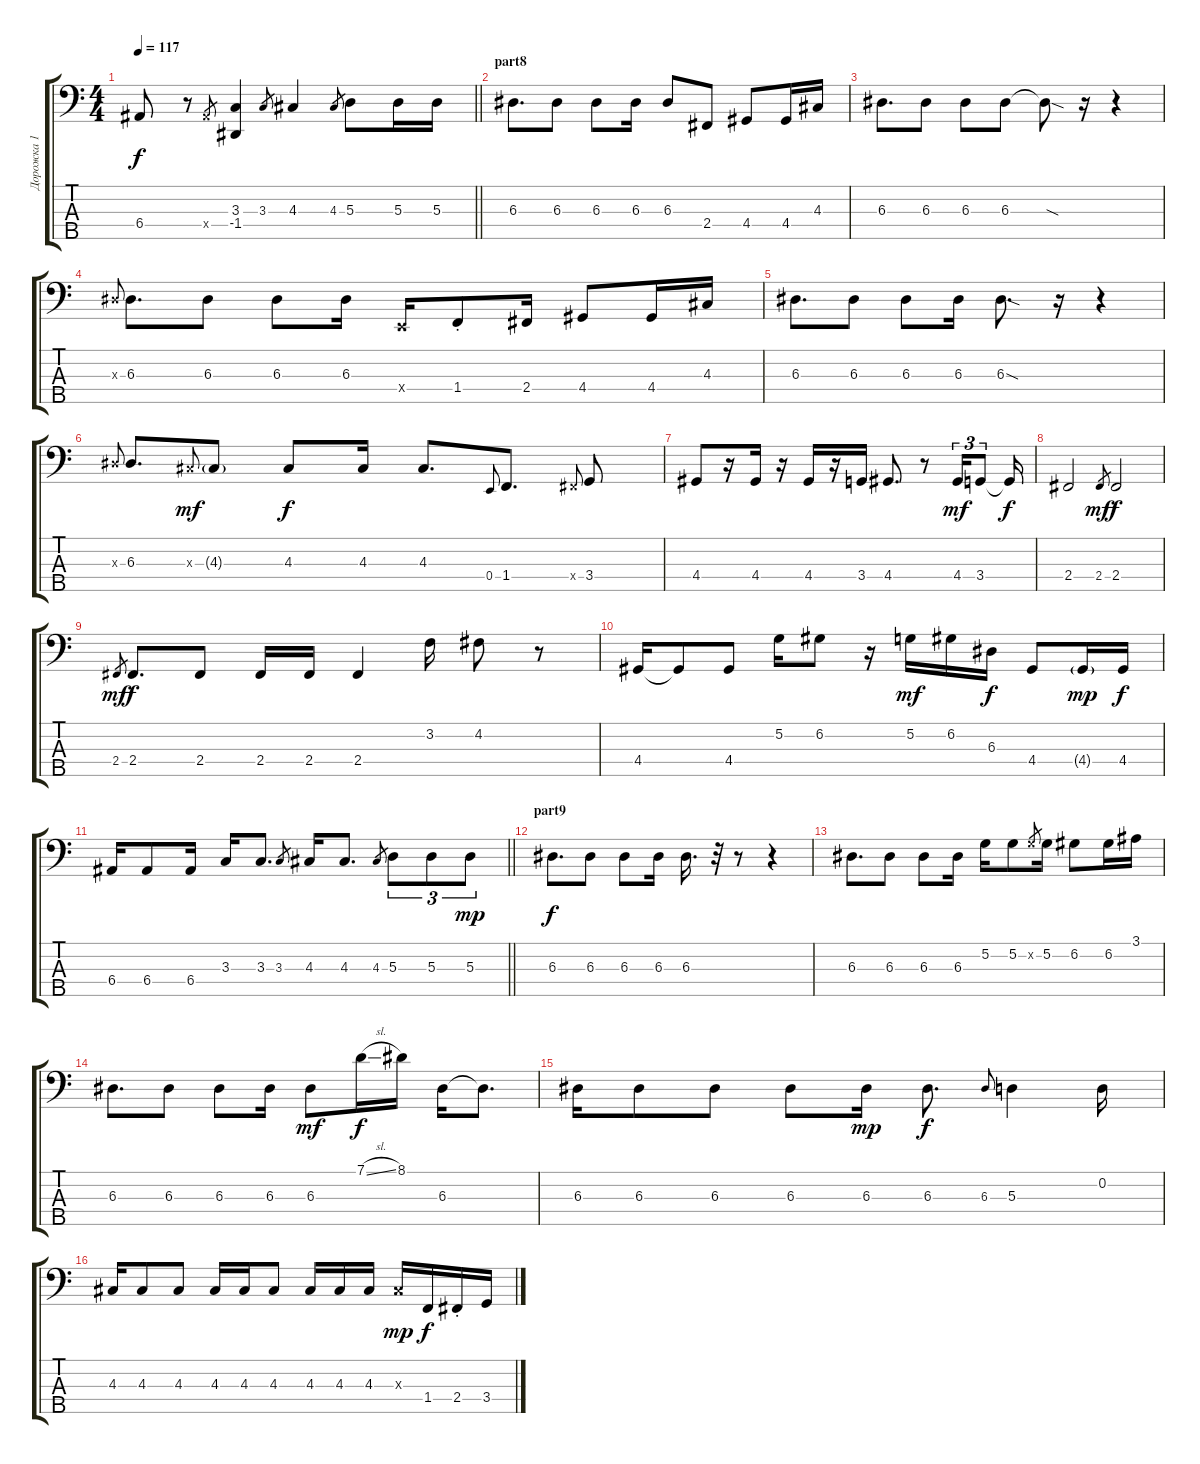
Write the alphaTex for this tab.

\track ("Дорожка 1" "Дорожка 1") {instrument electricbassfinger}
\staff {score tabs}
\tuning (G2 D2 A1 E1 B0) {hide}
\ts (4 4)
\tempo 117
\clef f4
\barLineRight lightlight
\ks c
6.4.8{dy f} r.8 6.4{x}.8{gr} (3.3 -1.4).4 3.3.8{gr} 4.3.4 4.3.8{gr} 5.3.8 5.3.16 5.3.16 |
\section ("" "part8")
6.3.8{d} 6.3.8 6.3.8 6.3.16 6.3.8 2.4.8 4.4.8 4.4.16 4.3.16 |
6.3.8{d} 6.3.8 6.3.8 6.3.8 6.3{sod t}.8 r.16 r.4 |
6.3{x}.8{gr onbeat} 6.3.8{d} 6.3.8 6.3.8 6.3.16 0.4{x}.16 1.4{st}.8 2.4.16 4.4.8 4.4.16 4.3.16 |
6.3.8{d} 6.3.8 6.3.8 6.3.16 6.3{sod}.8{d} r.16 r.4 |
6.3{x}.8{gr onbeat} 6.3.8{d} 4.3{x}.8{gr onbeat dy mf} 4.3{g}.8 4.3.8{dy f} 4.3.16 4.3.8{d} 0.4.8{gr onbeat} 1.4.8{d} 2.4{x}.8{gr onbeat} 3.4.8 |
4.4.8 r.16 4.4.16 r.16 4.4.16 r.16 3.4.16 4.4.8{d} r.8 4.4.16{tu (3 2) dy mf} 3.4.8{tu (3 2)} 3.4{t}.16{dy f} |
2.4.2 2.4.8{gr dy mf} 2.4.2{dy f} |
2.4.8{gr dy mf} 2.4.8{d dy f} 2.4.8 2.4.16 2.4.16 2.4.4 3.2.16 4.2.8 r.8 |
4.4.16 4.4{t}.8 4.4.8 5.2.16 6.2.8 r.16 5.2.16{dy mf} 6.2.16 6.3.16{dy f} 4.4.8 4.4{g}.16{dy mp} 4.4.16{dy f} |
\barLineRight lightlight
6.4.16 6.4.8 6.4.16 3.3.16 3.3.8{d} 3.3.8{gr} 4.3.16 4.3.8{d} 4.3.8{gr} 5.3.8{tu (3 2)} 5.3.8{tu (3 2)} 5.3.8{tu (3 2) dy mp} |
\section ("" "part9")
6.3.8{d dy f} 6.3.8 6.3.8 6.3.16 6.3.16{d} r.32 r.8 r.4 |
6.3.8{d} 6.3.8 6.3.8 6.3.16 5.2.16 5.2.8 5.2{x}.8{gr} 5.2.16 6.2.8 6.2.16 3.1.16 |
6.3.8{d} 6.3.8 6.3.8 6.3.16 6.3.8{dy mf} 7.1{sl}.16{dy f} 8.1.16 6.3.16 6.3{t}.8{d} |
6.3.16 6.3.8 6.3.8 6.3.8 6.3.16{dy mp} 6.3.8{d dy f} 6.3.8{gr onbeat} 5.3.4 0.2.16 |
4.3.16 4.3.8 4.3.8 4.3.16 4.3.16 4.3.8 4.3.16 4.3.16 4.3.16 4.3{x}.16{dy mp} 1.4.16{dy f} 2.4{st}.16 3.4.16
